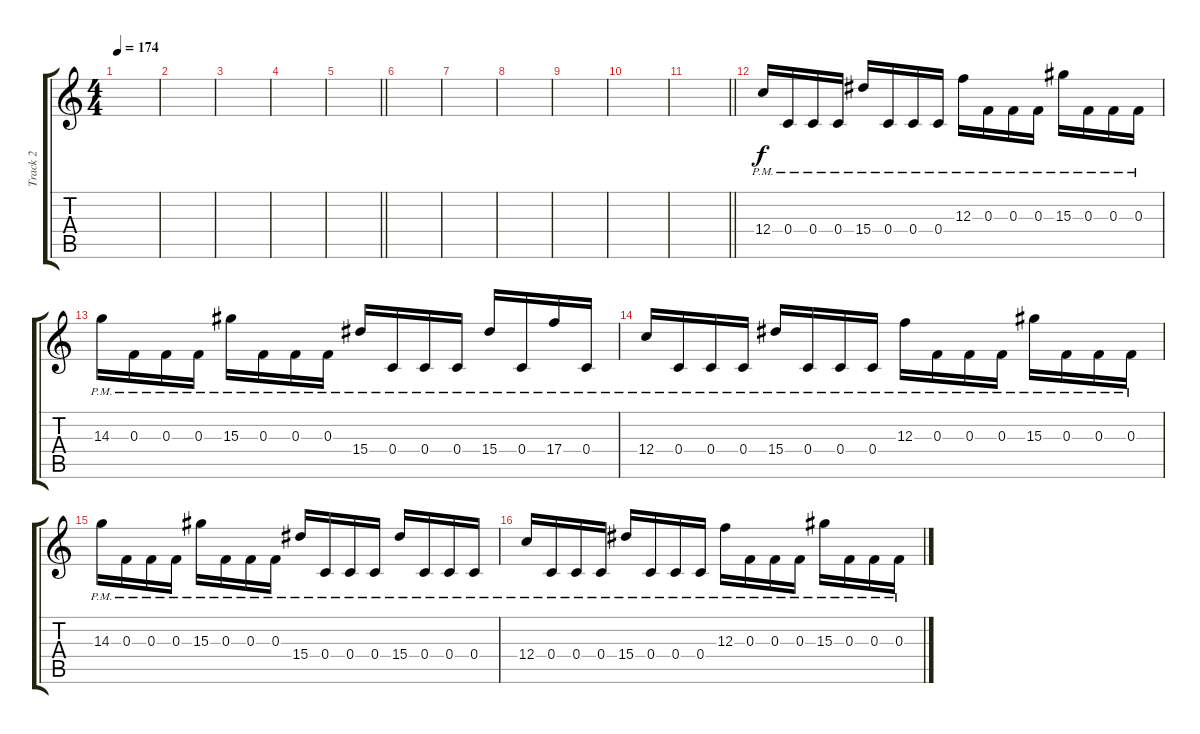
\track ("Track 2" "Track 2") {instrument distortionguitar}
\staff {score tabs}
\tuning (D4 A3 F3 C3 G2 C2) {hide}
\ts (4 4)
\tempo 174
\clef g2
\ks c
|
|
|
|
\barLineRight lightlight
|
\section ("" "")
|
|
|
|
|
\barLineRight lightlight
|
\section ("" "")
12.4{pm}.16 0.4{pm}.16 0.4{pm}.16 0.4{pm}.16 15.4{pm}.16 0.4{pm}.16 0.4{pm}.16 0.4{pm}.16 12.3{pm}.16 0.3{pm}.16 0.3{pm}.16 0.3{pm}.16 15.3{pm}.16 0.3{pm}.16 0.3{pm}.16 0.3{pm}.16 |
14.3{pm}.16 0.3{pm}.16 0.3{pm}.16 0.3{pm}.16 15.3{pm}.16 0.3{pm}.16 0.3{pm}.16 0.3{pm}.16 15.4{pm}.16 0.4{pm}.16 0.4{pm}.16 0.4{pm}.16 15.4{pm}.16 0.4{pm}.16 17.4{pm}.16 0.4{pm}.16 |
12.4{pm}.16 0.4{pm}.16 0.4{pm}.16 0.4{pm}.16 15.4{pm}.16 0.4{pm}.16 0.4{pm}.16 0.4{pm}.16 12.3{pm}.16 0.3{pm}.16 0.3{pm}.16 0.3{pm}.16 15.3{pm}.16 0.3{pm}.16 0.3{pm}.16 0.3{pm}.16 |
14.3{pm}.16 0.3{pm}.16 0.3{pm}.16 0.3{pm}.16 15.3{pm}.16 0.3{pm}.16 0.3{pm}.16 0.3{pm}.16 15.4{pm}.16 0.4{pm}.16 0.4{pm}.16 0.4{pm}.16 15.4{pm}.16 0.4{pm}.16 0.4{pm}.16 0.4{pm}.16 |
12.4{pm}.16 0.4{pm}.16 0.4{pm}.16 0.4{pm}.16 15.4{pm}.16 0.4{pm}.16 0.4{pm}.16 0.4{pm}.16 12.3{pm}.16 0.3{pm}.16 0.3{pm}.16 0.3{pm}.16 15.3{pm}.16 0.3{pm}.16 0.3{pm}.16 0.3{pm}.16
